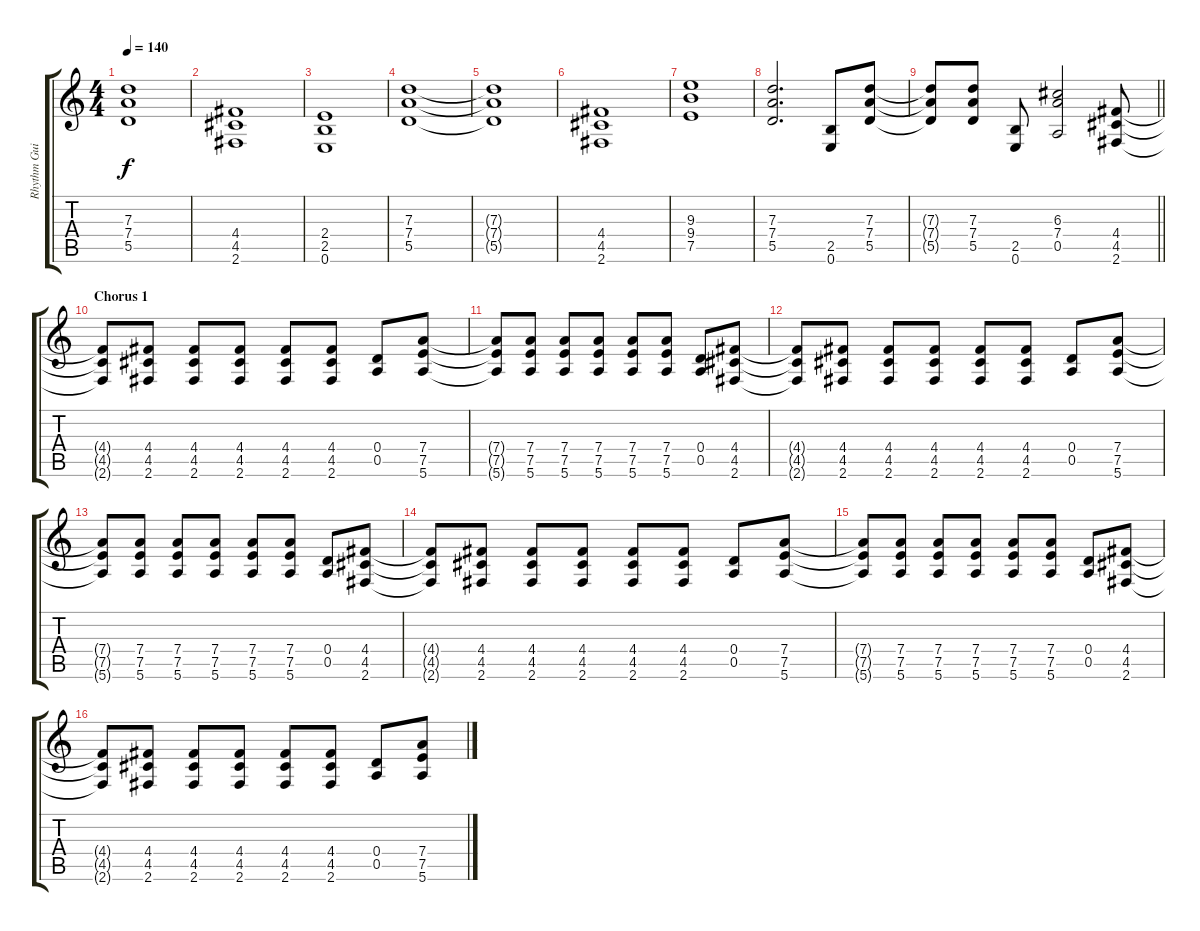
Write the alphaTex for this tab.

\track ("Rhythm Guitar 2" "Rhythm Gui") {instrument distortionguitar}
\staff {score tabs}
\tuning (E4 B3 G3 D3 A2 E2) {hide}
\ts (4 4)
\tempo 140
\clef g2
\ks c
(7.3{t} 7.4{t} 5.5{t}).1{dy f} |
(4.4 4.5 2.6).1 |
(2.4 2.5 0.6).1 |
(7.3 7.4 5.5).1 |
(7.3{t} 7.4{t} 5.5{t}).1 |
(4.4 4.5 2.6).1 |
(9.3 9.4 7.5).1 |
(7.3 7.4 5.5).2{d} (2.5 0.6).8 (7.3 7.4 5.5).8 |
\barLineRight lightlight
(7.3{t} 7.4{t} 5.5{t}).8 (7.3 7.4 5.5).8 (2.5 0.6).8 (6.3 7.4 0.5).2 (4.4 4.5 2.6).8 |
\section ("" "Chorus 1")
(4.4{t} 4.5{t} 2.6{t}).8 (4.4 4.5 2.6).8 (4.4 4.5 2.6).8 (4.4 4.5 2.6).8 (4.4 4.5 2.6).8 (4.4 4.5 2.6).8 (0.4 0.5).8 (7.4 7.5 5.6).8 |
(7.4{t} 7.5{t} 5.6{t}).8 (7.4 7.5 5.6).8 (7.4 7.5 5.6).8 (7.4 7.5 5.6).8 (7.4 7.5 5.6).8 (7.4 7.5 5.6).8 (0.4 0.5).8 (4.4 4.5 2.6).8 |
(4.4{t} 4.5{t} 2.6{t}).8 (4.4 4.5 2.6).8 (4.4 4.5 2.6).8 (4.4 4.5 2.6).8 (4.4 4.5 2.6).8 (4.4 4.5 2.6).8 (0.4 0.5).8 (7.4 7.5 5.6).8 |
(7.4{t} 7.5{t} 5.6{t}).8 (7.4 7.5 5.6).8 (7.4 7.5 5.6).8 (7.4 7.5 5.6).8 (7.4 7.5 5.6).8 (7.4 7.5 5.6).8 (0.4 0.5).8 (4.4 4.5 2.6).8 |
(4.4{t} 4.5{t} 2.6{t}).8 (4.4 4.5 2.6).8 (4.4 4.5 2.6).8 (4.4 4.5 2.6).8 (4.4 4.5 2.6).8 (4.4 4.5 2.6).8 (0.4 0.5).8 (7.4 7.5 5.6).8 |
(7.4{t} 7.5{t} 5.6{t}).8 (7.4 7.5 5.6).8 (7.4 7.5 5.6).8 (7.4 7.5 5.6).8 (7.4 7.5 5.6).8 (7.4 7.5 5.6).8 (0.4 0.5).8 (4.4 4.5 2.6).8 |
(4.4{t} 4.5{t} 2.6{t}).8 (4.4 4.5 2.6).8 (4.4 4.5 2.6).8 (4.4 4.5 2.6).8 (4.4 4.5 2.6).8 (4.4 4.5 2.6).8 (0.4 0.5).8 (7.4 7.5 5.6).8
